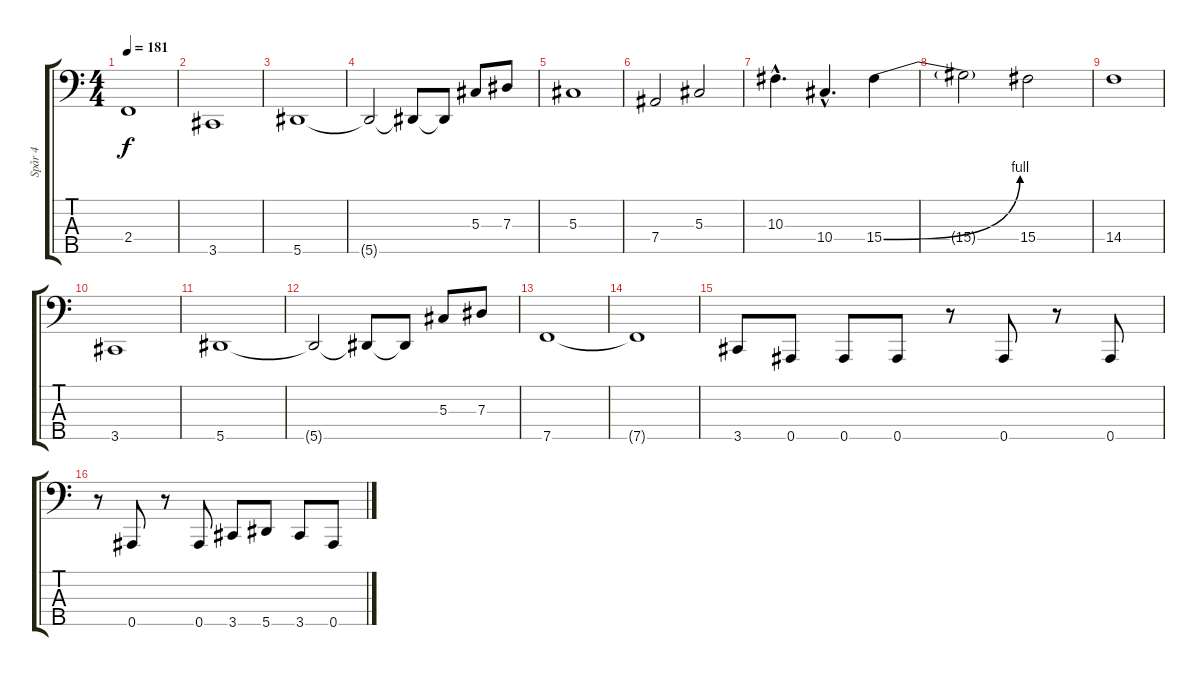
\track ("Spår 4" "Spår 4") {instrument electricbasspick}
\staff {score tabs}
\tuning (Gb2 Db2 Ab1 Eb1 Bb0) {hide}
\ts (4 4)
\tempo 181
\clef f4
\ks c
2.4.1{dy f} |
3.5.1 |
5.5.1 |
5.5{t}.2 5.5{t}.8 5.5{t}.8 5.3.8 7.3.8 |
5.3.1 |
7.4.2 5.3.2 |
10.3{hac}.4{d} 10.4{hac}.4{d} 15.4{be (bend 0 0 60 4)}.4 |
15.4{t}.2 15.4.2 |
14.4.1 |
3.5.1 |
5.5.1 |
5.5{t}.2 5.5{t}.8 5.5{t}.8 5.3.8 7.3.8 |
7.5.1 |
7.5{t}.1 |
3.5.8 0.5.8 0.5.8 0.5.8 r.8 0.5.8 r.8 0.5.8 |
r.8 0.5.8 r.8 0.5.8 3.5.8 5.5.8 3.5.8 0.5.8
